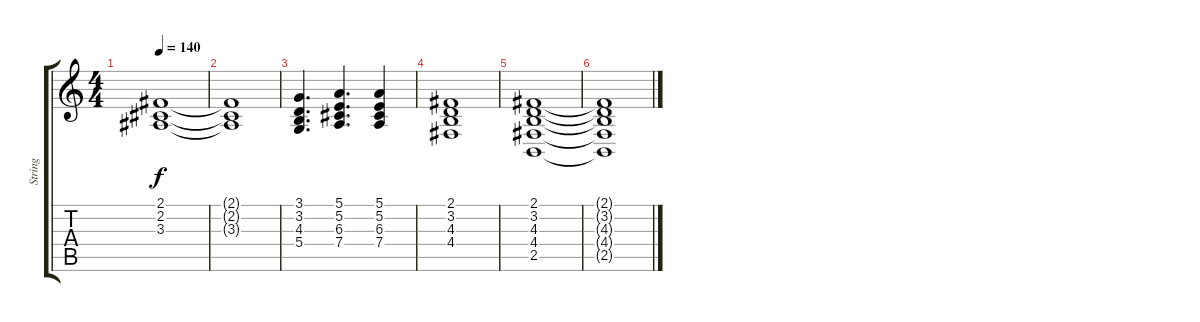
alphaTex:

\track ("String" "String") {instrument stringensemble1}
\staff {score tabs}
\tuning (E4 B3 G3 D3 A2 E2) {hide}
\ts (4 4)
\tempo 140
\clef g2
\ks c
(2.1{t} 2.2{t} 3.3{t}).1{dy f} |
(2.1{t} 2.2{t} 3.3{t}).1 |
(3.1 3.2 4.3 5.4).4{d} (5.1 5.2 6.3 7.4).4{d} (5.1 5.2 6.3 7.4).4 |
(2.1 3.2 4.3 4.4).1 |
(2.1 3.2 4.3 4.4 2.5).1 |
(2.1{t} 3.2{t} 4.3{t} 4.4{t} 2.5{t}).1
